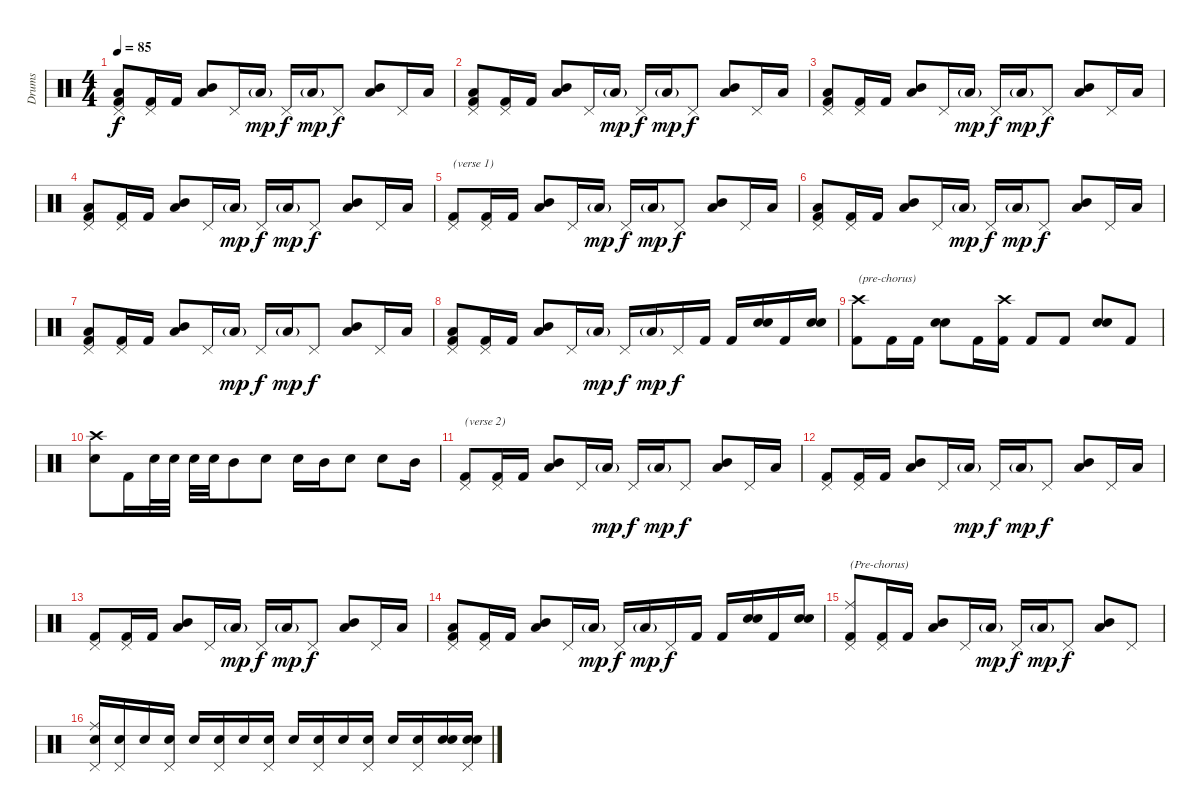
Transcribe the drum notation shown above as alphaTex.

\track ("Drums" "Drums") {instrument percussion}
\staff {score}
\articulation defaults
\ts (4 4)
\tempo 85
\clef neutral
\ks c
("Low Floor Tom (hit)" "Pedal Hi-Hat (hit)"{x} "Kick (hit) 2").8{dy f} ("Pedal Hi-Hat (hit)"{x} "Kick (hit) 2").16 "Kick (hit) 2".16 ("Mid Tom (hit)" "Low Floor Tom (hit)").8 "Pedal Hi-Hat (hit)"{x}.16 "Low Floor Tom (hit)"{g}.16{dy mp} "Pedal Hi-Hat (hit)"{x}.16{dy f} "Low Floor Tom (hit)"{g}.16{dy mp} "Pedal Hi-Hat (hit)"{x}.8{dy f} ("Mid Tom (hit)" "Low Floor Tom (hit)").8 "Pedal Hi-Hat (hit)"{x}.16 "Low Floor Tom (hit)".16 |
("Low Floor Tom (hit)" "Pedal Hi-Hat (hit)"{x} "Kick (hit) 2").8 ("Pedal Hi-Hat (hit)"{x} "Kick (hit) 2").16 "Kick (hit) 2".16 ("Mid Tom (hit)" "Low Floor Tom (hit)").8 "Pedal Hi-Hat (hit)"{x}.16 "Low Floor Tom (hit)"{g}.16{dy mp} "Pedal Hi-Hat (hit)"{x}.16{dy f} "Low Floor Tom (hit)"{g}.16{dy mp} "Pedal Hi-Hat (hit)"{x}.8{dy f} ("Mid Tom (hit)" "Low Floor Tom (hit)").8 "Pedal Hi-Hat (hit)"{x}.16 "Low Floor Tom (hit)".16 |
("Low Floor Tom (hit)" "Pedal Hi-Hat (hit)"{x} "Kick (hit) 2").8 ("Pedal Hi-Hat (hit)"{x} "Kick (hit) 2").16 "Kick (hit) 2".16 ("Mid Tom (hit)" "Low Floor Tom (hit)").8 "Pedal Hi-Hat (hit)"{x}.16 "Low Floor Tom (hit)"{g}.16{dy mp} "Pedal Hi-Hat (hit)"{x}.16{dy f} "Low Floor Tom (hit)"{g}.16{dy mp} "Pedal Hi-Hat (hit)"{x}.8{dy f} ("Mid Tom (hit)" "Low Floor Tom (hit)").8 "Pedal Hi-Hat (hit)"{x}.16 "Low Floor Tom (hit)".16 |
("Low Floor Tom (hit)" "Pedal Hi-Hat (hit)"{x} "Kick (hit) 2").8 ("Pedal Hi-Hat (hit)"{x} "Kick (hit) 2").16 "Kick (hit) 2".16 ("Mid Tom (hit)" "Low Floor Tom (hit)").8 "Pedal Hi-Hat (hit)"{x}.16 "Low Floor Tom (hit)"{g}.16{dy mp} "Pedal Hi-Hat (hit)"{x}.16{dy f} "Low Floor Tom (hit)"{g}.16{dy mp} "Pedal Hi-Hat (hit)"{x}.8{dy f} ("Mid Tom (hit)" "Low Floor Tom (hit)").8 "Pedal Hi-Hat (hit)"{x}.16 "Low Floor Tom (hit)".16 |
("Pedal Hi-Hat (hit)"{x} "Kick (hit) 2").8{txt "(verse 1)"} ("Pedal Hi-Hat (hit)"{x} "Kick (hit) 2").16 "Kick (hit) 2".16 ("Mid Tom (hit)" "Low Floor Tom (hit)").8 "Pedal Hi-Hat (hit)"{x}.16 "Low Floor Tom (hit)"{g}.16{dy mp} "Pedal Hi-Hat (hit)"{x}.16{dy f} "Low Floor Tom (hit)"{g}.16{dy mp} "Pedal Hi-Hat (hit)"{x}.8{dy f} ("Mid Tom (hit)" "Low Floor Tom (hit)").8 "Pedal Hi-Hat (hit)"{x}.16 "Low Floor Tom (hit)".16 |
("Low Floor Tom (hit)" "Pedal Hi-Hat (hit)"{x} "Kick (hit) 2").8 ("Pedal Hi-Hat (hit)"{x} "Kick (hit) 2").16 "Kick (hit) 2".16 ("Mid Tom (hit)" "Low Floor Tom (hit)").8 "Pedal Hi-Hat (hit)"{x}.16 "Low Floor Tom (hit)"{g}.16{dy mp} "Pedal Hi-Hat (hit)"{x}.16{dy f} "Low Floor Tom (hit)"{g}.16{dy mp} "Pedal Hi-Hat (hit)"{x}.8{dy f} ("Mid Tom (hit)" "Low Floor Tom (hit)").8 "Pedal Hi-Hat (hit)"{x}.16 "Low Floor Tom (hit)".16 |
("Low Floor Tom (hit)" "Pedal Hi-Hat (hit)"{x} "Kick (hit) 2").8 ("Pedal Hi-Hat (hit)"{x} "Kick (hit) 2").16 "Kick (hit) 2".16 ("Mid Tom (hit)" "Low Floor Tom (hit)").8 "Pedal Hi-Hat (hit)"{x}.16 "Low Floor Tom (hit)"{g}.16{dy mp} "Pedal Hi-Hat (hit)"{x}.16{dy f} "Low Floor Tom (hit)"{g}.16{dy mp} "Pedal Hi-Hat (hit)"{x}.8{dy f} ("Mid Tom (hit)" "Low Floor Tom (hit)").8 "Pedal Hi-Hat (hit)"{x}.16 "Low Floor Tom (hit)".16 |
("Low Floor Tom (hit)" "Pedal Hi-Hat (hit)"{x} "Kick (hit) 2").8 ("Pedal Hi-Hat (hit)"{x} "Kick (hit) 2").16 "Kick (hit) 2".16 ("Mid Tom (hit)" "Low Floor Tom (hit)").8 "Pedal Hi-Hat (hit)"{x}.16 "Low Floor Tom (hit)"{g}.16{dy mp} "Pedal Hi-Hat (hit)"{x}.16{dy f} "Low Floor Tom (hit)"{g}.16{dy mp} "Pedal Hi-Hat (hit)"{x}.16{dy f} "Kick (hit) 2".16 "Kick (hit) 2".16 ("Snare (hit) 2" "Snare (hit) 2").16 "Kick (hit) 2".16 ("Snare (hit) 2" "Snare (hit) 2").16 |
("Crash high (hit)"{x} "Kick (hit) 2").8{txt "(pre-chorus)"} "Kick (hit) 2".16 "Kick (hit) 2".16 ("Electric Snare (hit)" "Electric Snare (hit)").8 "Kick (hit) 2".16 ("Crash high (hit)"{x} "Kick (hit) 2").16 "Kick (hit) 2".8 "Kick (hit) 2".8 ("Electric Snare (hit)" "Electric Snare (hit)").8 "Kick (hit) 2".8 |
("Crash high (hit)"{x} "Snare (hit) 2").8 "Kick (hit) 2".16 "Snare (hit) 2".32 "Snare (hit) 2".32 "Snare (hit) 2".32 "Snare (hit) 2".32 "Mid Tom (hit)".8 "Snare (hit) 2".8 "Snare (hit) 2".16 "Mid Tom (hit)".16 "Snare (hit) 2".8 "Snare (hit) 2".8 "Mid Tom (hit)".16 |
("Pedal Hi-Hat (hit)"{x} "Kick (hit) 2").8{txt "(verse 2)"} ("Pedal Hi-Hat (hit)"{x} "Kick (hit) 2").16 "Kick (hit) 2".16 ("Mid Tom (hit)" "Low Floor Tom (hit)").8 "Pedal Hi-Hat (hit)"{x}.16 "Low Floor Tom (hit)"{g}.16{dy mp} "Pedal Hi-Hat (hit)"{x}.16{dy f} "Low Floor Tom (hit)"{g}.16{dy mp} "Pedal Hi-Hat (hit)"{x}.8{dy f} ("Mid Tom (hit)" "Low Floor Tom (hit)").8 "Pedal Hi-Hat (hit)"{x}.16 "Low Floor Tom (hit)".16 |
("Pedal Hi-Hat (hit)"{x} "Kick (hit) 2").8 ("Pedal Hi-Hat (hit)"{x} "Kick (hit) 2").16 "Kick (hit) 2".16 ("Mid Tom (hit)" "Low Floor Tom (hit)").8 "Pedal Hi-Hat (hit)"{x}.16 "Low Floor Tom (hit)"{g}.16{dy mp} "Pedal Hi-Hat (hit)"{x}.16{dy f} "Low Floor Tom (hit)"{g}.16{dy mp} "Pedal Hi-Hat (hit)"{x}.8{dy f} ("Mid Tom (hit)" "Low Floor Tom (hit)").8 "Pedal Hi-Hat (hit)"{x}.16 "Low Floor Tom (hit)".16 |
("Pedal Hi-Hat (hit)"{x} "Kick (hit) 2").8 ("Pedal Hi-Hat (hit)"{x} "Kick (hit) 2").16 "Kick (hit) 2".16 ("Mid Tom (hit)" "Low Floor Tom (hit)").8 "Pedal Hi-Hat (hit)"{x}.16 "Low Floor Tom (hit)"{g}.16{dy mp} "Pedal Hi-Hat (hit)"{x}.16{dy f} "Low Floor Tom (hit)"{g}.16{dy mp} "Pedal Hi-Hat (hit)"{x}.8{dy f} ("Mid Tom (hit)" "Low Floor Tom (hit)").8 "Pedal Hi-Hat (hit)"{x}.16 "Low Floor Tom (hit)".16 |
("Low Floor Tom (hit)" "Pedal Hi-Hat (hit)"{x} "Kick (hit) 2").8 ("Pedal Hi-Hat (hit)"{x} "Kick (hit) 2").16 "Kick (hit) 2".16 ("Mid Tom (hit)" "Low Floor Tom (hit)").8 "Pedal Hi-Hat (hit)"{x}.16 "Low Floor Tom (hit)"{g}.16{dy mp} "Pedal Hi-Hat (hit)"{x}.16{dy f} "Low Floor Tom (hit)"{g}.16{dy mp} "Pedal Hi-Hat (hit)"{x}.16{dy f} "Kick (hit) 2".16 "Kick (hit) 2".16 ("Snare (hit) 2" "Snare (hit) 2").16 "Kick (hit) 2".16 ("Snare (hit) 2" "Snare (hit) 2").16 |
("Ride (middle)"{x} "Pedal Hi-Hat (hit)"{x} "Kick (hit) 2").8{txt "(Pre-chorus)"} ("Pedal Hi-Hat (hit)"{x} "Kick (hit) 2").16 "Kick (hit) 2".16 ("Mid Tom (hit)" "Low Floor Tom (hit)").8 "Pedal Hi-Hat (hit)"{x}.16 "Low Floor Tom (hit)"{g}.16{dy mp} "Pedal Hi-Hat (hit)"{x}.16{dy f} "Low Floor Tom (hit)"{g}.16{dy mp} "Pedal Hi-Hat (hit)"{x}.8{dy f} ("Mid Tom (hit)" "Low Floor Tom (hit)").8 "Pedal Hi-Hat (hit)"{x}.8 |
("Ride (middle)"{x} "Electric Snare (hit)" "Pedal Hi-Hat (hit)").16 ("Electric Snare (hit)" "Pedal Hi-Hat (hit)").16 "Electric Snare (hit)".16 ("Electric Snare (hit)" "Pedal Hi-Hat (hit)").16 "Electric Snare (hit)".16{volume 10} ("Electric Snare (hit)" "Pedal Hi-Hat (hit)").16 "Electric Snare (hit)".16{volume 10} ("Electric Snare (hit)" "Pedal Hi-Hat (hit)").16 "Electric Snare (hit)".16{volume 11} ("Electric Snare (hit)" "Pedal Hi-Hat (hit)").16 "Electric Snare (hit)".16{volume 11} ("Electric Snare (hit)" "Pedal Hi-Hat (hit)").16 "Electric Snare (hit)".16{volume 12} ("Electric Snare (hit)" "Pedal Hi-Hat (hit)").16 ("Electric Snare (hit)" "Electric Snare (hit)").16{volume 12} ("Electric Snare (hit)" "Electric Snare (hit)" "Pedal Hi-Hat (hit)").16{volume 13}
